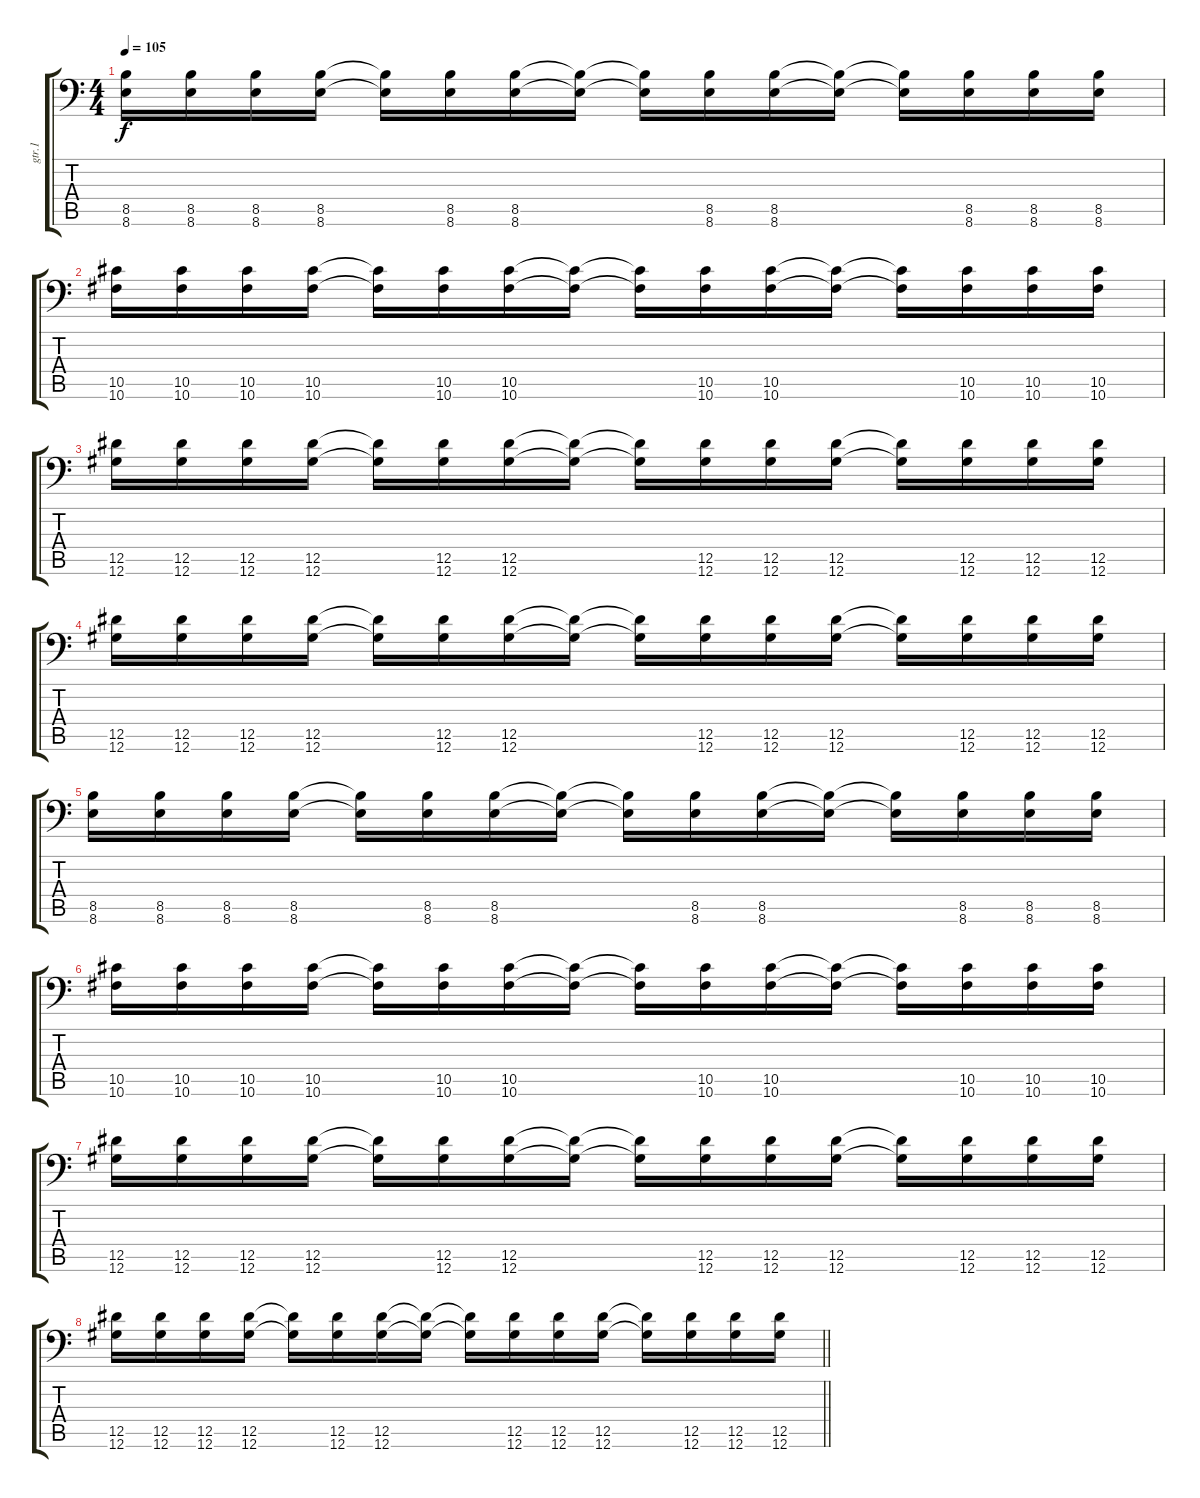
\track ("gtr.1" "gtr.1") {instrument distortionguitar}
\staff {score tabs}
\tuning (Bb3 F3 Db3 Ab2 Eb2 Ab1) {hide}
\ts (4 4)
\section ("" "")
\tempo 105
\clef f4
\ks c
(8.5 8.6).16{dy f} (8.5 8.6).16 (8.5 8.6).16 (8.5 8.6).16 (8.5{t} 8.6{t}).16 (8.5 8.6).16 (8.5 8.6).16 (8.5{t} 8.6{t}).16 (8.5{t} 8.6{t}).16 (8.5 8.6).16 (8.5 8.6).16 (8.5{t} 8.6{t}).16 (8.5{t} 8.6{t}).16 (8.5 8.6).16 (8.5 8.6).16 (8.5 8.6).16 |
(10.5 10.6).16 (10.5 10.6).16 (10.5 10.6).16 (10.5 10.6).16 (10.5{t} 10.6{t}).16 (10.5 10.6).16 (10.5 10.6).16 (10.5{t} 10.6{t}).16 (10.5{t} 10.6{t}).16 (10.5 10.6).16 (10.5 10.6).16 (10.5{t} 10.6{t}).16 (10.5{t} 10.6{t}).16 (10.5 10.6).16 (10.5 10.6).16 (10.5 10.6).16 |
(12.5 12.6).16 (12.5 12.6).16 (12.5 12.6).16 (12.5 12.6).16 (12.5{t} 12.6{t}).16 (12.5 12.6).16 (12.5 12.6).16 (12.5{t} 12.6{t}).16 (12.5{t} 12.6{t}).16 (12.5 12.6).16 (12.5 12.6).16 (12.5 12.6).16 (12.5{t} 12.6{t}).16 (12.5 12.6).16 (12.5 12.6).16 (12.5 12.6).16 |
(12.5 12.6).16 (12.5 12.6).16 (12.5 12.6).16 (12.5 12.6).16 (12.5{t} 12.6{t}).16 (12.5 12.6).16 (12.5 12.6).16 (12.5{t} 12.6{t}).16 (12.5{t} 12.6{t}).16 (12.5 12.6).16 (12.5 12.6).16 (12.5 12.6).16 (12.5{t} 12.6{t}).16 (12.5 12.6).16 (12.5 12.6).16 (12.5 12.6).16 |
(8.5 8.6).16 (8.5 8.6).16 (8.5 8.6).16 (8.5 8.6).16 (8.5{t} 8.6{t}).16 (8.5 8.6).16 (8.5 8.6).16 (8.5{t} 8.6{t}).16 (8.5{t} 8.6{t}).16 (8.5 8.6).16 (8.5 8.6).16 (8.5{t} 8.6{t}).16 (8.5{t} 8.6{t}).16 (8.5 8.6).16 (8.5 8.6).16 (8.5 8.6).16 |
(10.5 10.6).16 (10.5 10.6).16 (10.5 10.6).16 (10.5 10.6).16 (10.5{t} 10.6{t}).16 (10.5 10.6).16 (10.5 10.6).16 (10.5{t} 10.6{t}).16 (10.5{t} 10.6{t}).16 (10.5 10.6).16 (10.5 10.6).16 (10.5{t} 10.6{t}).16 (10.5{t} 10.6{t}).16 (10.5 10.6).16 (10.5 10.6).16 (10.5 10.6).16 |
(12.5 12.6).16 (12.5 12.6).16 (12.5 12.6).16 (12.5 12.6).16 (12.5{t} 12.6{t}).16 (12.5 12.6).16 (12.5 12.6).16 (12.5{t} 12.6{t}).16 (12.5{t} 12.6{t}).16 (12.5 12.6).16 (12.5 12.6).16 (12.5 12.6).16 (12.5{t} 12.6{t}).16 (12.5 12.6).16 (12.5 12.6).16 (12.5 12.6).16 |
\barLineRight lightlight
(12.5 12.6).16 (12.5 12.6).16 (12.5 12.6).16 (12.5 12.6).16 (12.5{t} 12.6{t}).16 (12.5 12.6).16 (12.5 12.6).16 (12.5{t} 12.6{t}).16 (12.5{t} 12.6{t}).16 (12.5 12.6).16 (12.5 12.6).16 (12.5 12.6).16 (12.5{t} 12.6{t}).16 (12.5 12.6).16 (12.5 12.6).16 (12.5 12.6).16
